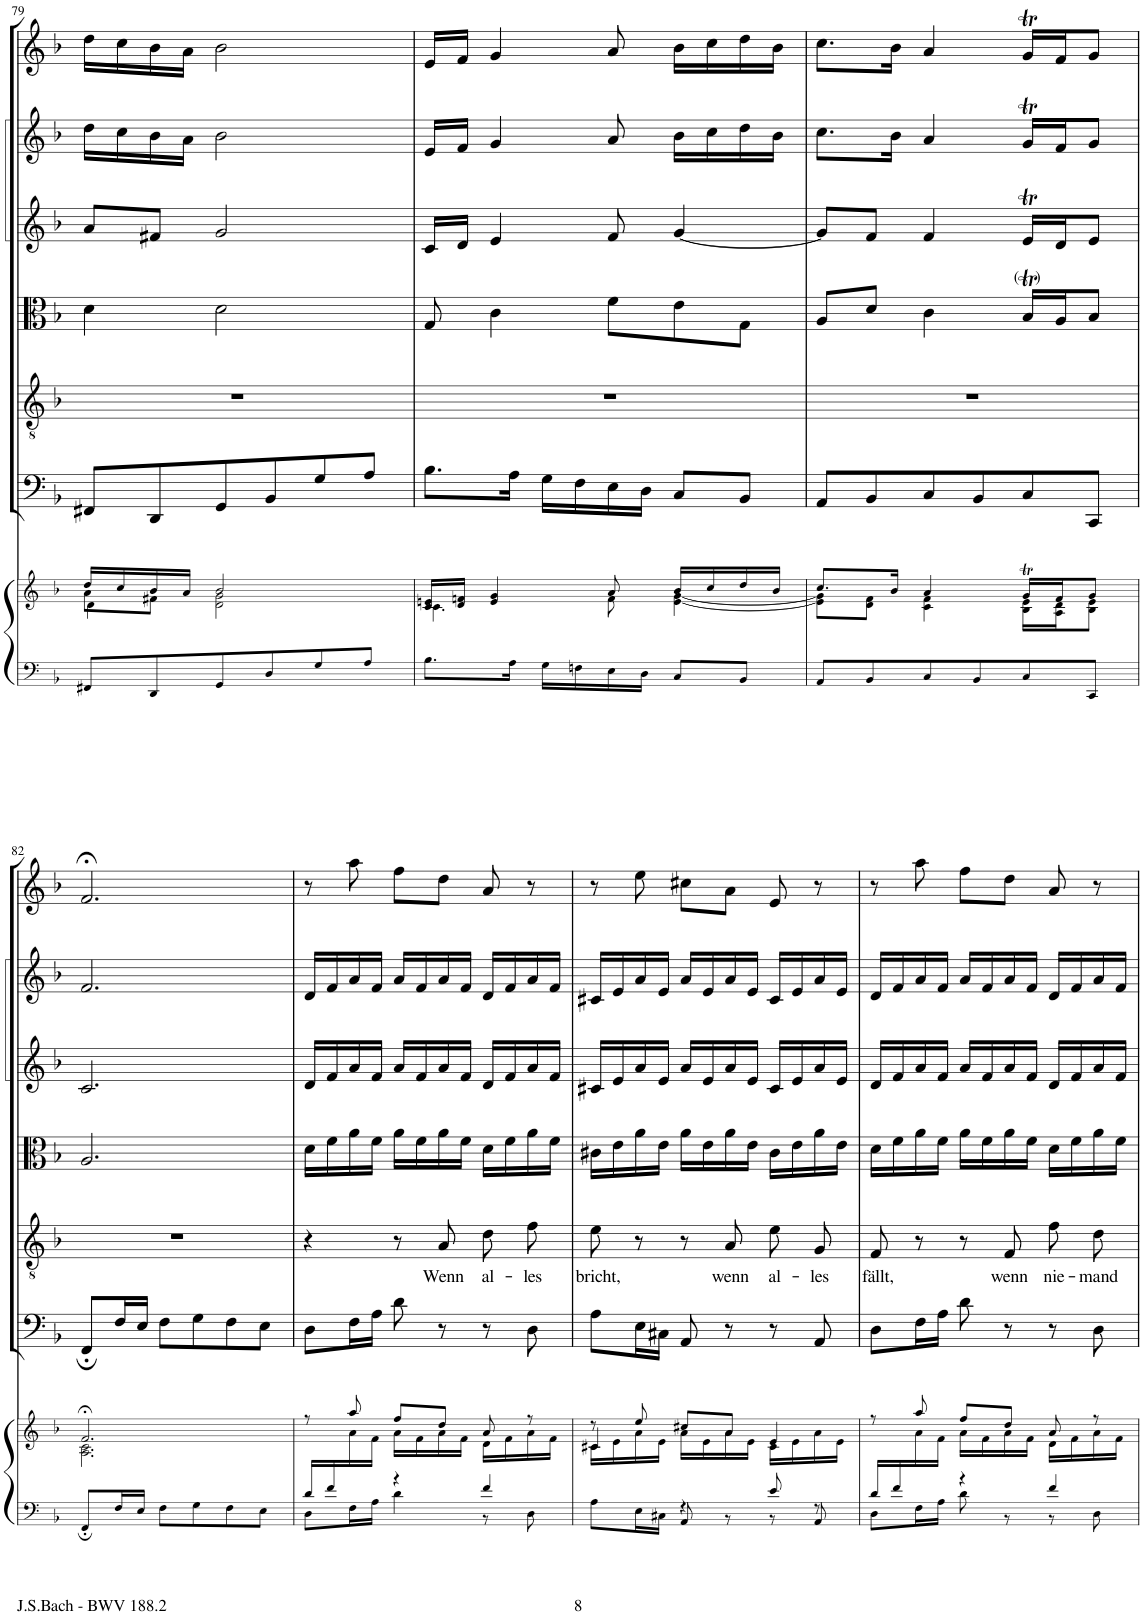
**kern	**kern	**kern	**kern	**text	**kern	**kern	**kern	**kern
*part7	*part7	*part6	*part5	*part5	*part4	*part3	*part2	*part1
*staff8	*staff7	*staff6	*staff5	*staff5	*staff4	*staff3	*staff2	*staff1
*I"Piano reduction	*	*I"Continuo	*I"Tenore	*	*I"Viola	*I"Violino II	*I"Violino I	*I"Oboe
*I'Pno	*	*	*	*	*I'Vla	*I'Vln	*I'Vln	*I'Ob
!!LO:PB:g=z
*clefF4	*clefG2	*clefF4	*clefGv2	*	*clefC3	*clefG2	*clefG2	*clefG2
*k[b-]	*k[b-]	*k[b-]	*k[b-]	*	*k[b-]	*k[b-]	*k[b-]	*k[b-]
*M3/4	*M3/4	*M3/4	*M3/4	*	*M3/4	*M3/4	*M3/4	*M3/4
=79	=79	=79	=79	=79	=79	=79	=79	=79
*	*^	*	*	*	*	*	*	*
*	*	*^	*	*	*	*	*	*	*
8FF#X/L	16dd/LL	8a\L	4d\	8FF#X/L	2.r	.	4d\	8a/L	16dd\LL	16dd\LL
.	16cc/	.	.	.	.	.	.	.	16cc\	16cc\
8DD/	16b-/	8f#X\J	.	8DD/	.	.	.	8f#X/J	16b-\	16b-\
.	16a/JJ	.	.	.	.	.	.	.	16a\JJ	16a\JJ
8GG/	2b-/	2d\ 2g\	2ryy	8GG/	.	.	2d\	2g/	2b-\	2b-\
8D/	.	.	.	8BB-/	.	.	.	.	.	.
8G/	.	.	.	8G/	.	.	.	.	.	.
8A/J	.	.	.	8A/J	.	.	.	.	.	.
*	*	*v	*v	*	*	*	*	*	*	*
=80	=80	=80	=80	=80	=80	=80	=80	=80	=80
8.B-\L	16c/ 16en/LL	4.c\	8.B-\L	2.r	.	8G/	16c/LL	16e/LL	16e/LL
.	16d/ 16fn/JJ	.	.	.	.	.	16d/JJ	16f/JJ	16f/JJ
.	4e/ 4g/	.	.	.	.	4c\	4e/	4g/	4g/
16A\Jk	.	.	16A\Jk	.	.	.	.	.	.
16G\LL	.	.	16G\LL	.	.	.	.	.	.
16Fn\	.	.	16F\	.	.	.	.	.	.
16E\	8a/	8f\	16E\	.	.	8f\L	8f/	8a/	8a/
16D\JJ	.	.	16D\JJ	.	.	.	.	.	.
8C/L	16b-/LL	[4e\ [4g\	8C/L	.	.	8e\	[4g/	16b-\LL	16b-\LL
.	16cc/	.	.	.	.	.	.	16cc\	16cc\
8BB-/J	16dd/	.	8BB-/J	.	.	8G\J	.	16dd\	16dd\
.	16b-/JJ	.	.	.	.	.	.	16b-\JJ	16b-\JJ
=81	=81	=81	=81	=81	=81	=81	=81	=81	=81
8AA/L	8.cc/L	8e\] 8g\]L	8AA/L	2.r	.	8A/L	8g/L]	8.cc\L	8.cc\L
8BB-/	.	8d\ 8f\J	8BB-/	.	.	8d/J	8f/J	.	.
.	16b-/Jk	.	.	.	.	.	.	16b-\Jk	16b-\Jk
8C/	4a/	4c\ 4f\	8C/	.	.	4c\	4f/	4a/	4a/
8BB-/	.	.	8BB-/	.	.	.	.	.	.
!	!	!	!	!	!	!LO:TX:a:t=(    )	!	!	!
8C/	16gT/LL	16B-\ 16e\LL	8C/	.	.	16B-T/LL	16et/LL	16gT/LL	16gT/LL
.	16f/J	16A\ 16d\J	.	.	.	16A/J	16d/J	16f/J	16f/J
8CC/J	8g/J	8B-\ 8e\J	8CC/J	.	.	8B-/J	8e/J	8g/J	8g/J
!!LO:LB:g=z
=82	=82	=82	=82	=82	=82	=82	=82	=82	=82
8FF;/L	2.f;</	2.A\ 2.c\	8FF;/L	2.r	.	2.A/	2.c/	2.f/	2.f;</
16F/L	.	.	16F/L	.	.	.	.	.	.
16E/JJ	.	.	16E/JJ	.	.	.	.	.	.
8F\L	.	.	8F\L	.	.	.	.	.	.
8G\	.	.	8G\	.	.	.	.	.	.
8F\	.	.	8F\	.	.	.	.	.	.
8E\J	.	.	8E\J	.	.	.	.	.	.
=83	=83	=83	=83	=83	=83	=83	=83	=83	=83
*^	*	*	*	*	*	*	*	*	*
*	*^	*	*	*	*	*	*	*	*	*
16d/LL	4ryy	8D\L	8r	8ryy	8D\L	4r	.	16d\LL	16d/LL	16d/LL	8r
16f/	.	.	.	.	.	.	.	16f\	16f/	16f/	.
2ryy	.	16F\L	8aa/	16a\	16F\L	.	.	16a\	16a/	16a/	8aa\
.	.	16A\JJ	.	16f\JJ	16A\JJ	.	.	16f\JJ	16f/JJ	16f/JJ	.
.	4r	4d\	8ff/L	16a\LL	8d\	8r	.	16a\LL	16a/LL	16a/LL	8ff\L
.	.	.	.	16f\	.	.	.	16f\	16f/	16f/	.
!	!	!	!	!	!	!	!LO:LY:b	!	!	!	!
.	.	.	8dd/J	16a\	8r	8A/	Wenn	16a\	16a/	16a/	8dd\J
.	.	.	.	16f\JJ	.	.	.	16f\JJ	16f/JJ	16f/JJ	.
!	!	!	!	!	!	!	!LO:LY:b	!	!	!	!
.	4f/	8r	8a/	16d\LL	8r	8d\L	al-	16d\LL	16d/LL	16d/LL	8a/
.	.	.	.	16f\	.	.	.	16f\	16f/	16f/	.
!	!	!	!	!	!	!	!LO:LY:b	!	!	!	!
8ryy	.	8D\	8r	16a\	8D\	8f\J	-les	16a\	16a/	16a/	8r
.	.	.	.	16f\JJ	.	.	.	16f\JJ	16f/JJ	16f/JJ	.
*	*v	*v	*	*	*	*	*	*	*	*	*
=84	=84	=84	=84	=84	=84	=84	=84	=84	=84	=84
*	*	*	*^	*	*	*	*	*	*	*
!	!	!	!	!	!	!	!LO:LY:b	!	!	!	!
4ryy	8A\L	8r	16c#X\LL	4c#/	8A\L	8e\	bricht,	16c#X\LL	16c#X/LL	16c#X/LL	8r
.	.	.	16e\	.	.	.	.	16e\	16e/	16e/	.
.	16E\L	8ee/	16a\	.	16E\L	8r	.	16a\	16a/	16a/	8ee\
.	16C#X\JJ	.	16e\JJ	.	16C#X\JJ	.	.	16e\JJ	16e/JJ	16e/JJ	.
4r	8AA/	8cc#X/L	16a\LL	2ryy	8AA/	8r	.	16a\LL	16a/LL	16a/LL	8cc#X\L
.	.	.	16e\	.	.	.	.	16e\	16e/	16e/	.
!	!	!	!	!	!	!	!LO:LY:b	!	!	!	!
.	8r	8a/J	16a\	.	8r	8A/	wenn	16a\	16a/	16a/	8a\J
.	.	.	16e\JJ	.	.	.	.	16e\JJ	16e/JJ	16e/JJ	.
!	!	!	!	!	!	!	!LO:LY:b	!	!	!	!
8e/	8r	4e/	16c#\LL	.	8r	8e\L	al-	16c#\LL	16c#/LL	16c#/LL	8e/
.	.	.	16e\	.	.	.	.	16e\	16e/	16e/	.
!	!	!	!	!	!	!	!LO:LY:b	!	!	!	!
8r	8AA/	.	16a\	.	8AA/	8G\J	-les	16a\	16a/	16a/	8r
.	.	.	16e\JJ	.	.	.	.	16e\JJ	16e/JJ	16e/JJ	.
*	*	*	*v	*v	*	*	*	*	*	*	*
=85	=85	=85	=85	=85	=85	=85	=85	=85	=85	=85
*	*^	*	*	*	*	*	*	*	*	*
!	!	!	!	!	!	!	!LO:LY:b	!	!	!	!
16d/LL	4ryy	8D\L	8r	8ryy	8D\L	8F/	fällt,	16d\LL	16d/LL	16d/LL	8r
16f/	.	.	.	.	.	.	.	16f\	16f/	16f/	.
2ryy	.	16F\L	8aa/	16a\	16F\L	8r	.	16a\	16a/	16a/	8aa\
.	.	16A\JJ	.	16f\JJ	16A\JJ	.	.	16f\JJ	16f/JJ	16f/JJ	.
.	4r	8d\	8ff/L	16a\LL	8d\	8r	.	16a\LL	16a/LL	16a/LL	8ff\L
.	.	.	.	16f\	.	.	.	16f\	16f/	16f/	.
!	!	!	!	!	!	!	!LO:LY:b	!	!	!	!
.	.	8r	8dd/J	16a\	8r	8F/	wenn	16a\	16a/	16a/	8dd\J
.	.	.	.	16f\JJ	.	.	.	16f\JJ	16f/JJ	16f/JJ	.
!	!	!	!	!	!	!	!LO:LY:b	!	!	!	!
.	4f/	8r	8a/	16d\LL	8r	8f\L	nie-	16d\LL	16d/LL	16d/LL	8a/
.	.	.	.	16f\	.	.	.	16f\	16f/	16f/	.
!	!	!	!	!	!	!	!LO:LY:b	!	!	!	!
8ryy	.	8D\	8r	16a\	8D\	8d\J	-mand	16a\	16a/	16a/	8r
.	.	.	.	16f\JJ	.	.	.	16f\JJ	16f/JJ	16f/JJ	.
*v	*v	*v	*	*	*	*	*	*	*	*	*
*	*v	*v	*	*	*	*	*	*	*
=	=	=	=	=	=	=	=	=
*-	*-	*-	*-	*-	*-	*-	*-	*-
